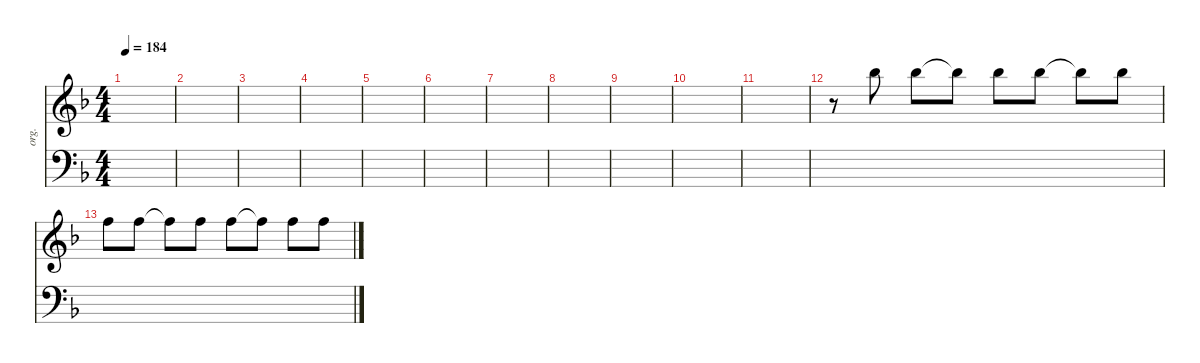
\defaultSystemsLayout 4
\hideDynamics
\bracketExtendMode nobrackets
\otherSystemsTrackNameOrientation horizontal
\track ("Organ" "org.") {instrument drawbarorgan}
\staff {score}
\tuning (E4 B3 G3 D3 A2 E2)
\ts (4 4)
\tempo 184
\clef g2
\ks dminor
|
|
|
|
|
|
|
|
|
|
|
r.8{beam Down} 18.1{acc b}.8{beam Down} 18.1{acc b}.8{beam Down} 18.1{t acc b}.8{beam Down} 18.1{acc b}.8{beam Down} 18.1{acc b}.8{beam Down} 18.1{t acc b}.8{beam Down} 18.1{acc b}.8{beam Down} |
13.1{acc forcenatural}.8{beam Down} 13.1{acc forcenatural}.8{beam Down} 13.1{t acc forcenatural}.8{beam Down} 13.1{acc forcenatural}.8{beam Down} 13.1{acc forcenatural}.8{beam Down} 13.1{t acc forcenatural}.8{beam Down} 13.1{acc forcenatural}.8{beam Down} 13.1{acc forcenatural}.8{beam Down} |
|
|
\staff {score}
\tuning (G2 D2 A1 E1 B0)
\clef f4
\ottava regular
\simile none
\ks dminor
|
|
|
|
|
|
|
|
|
|
|
|
|
|
|
